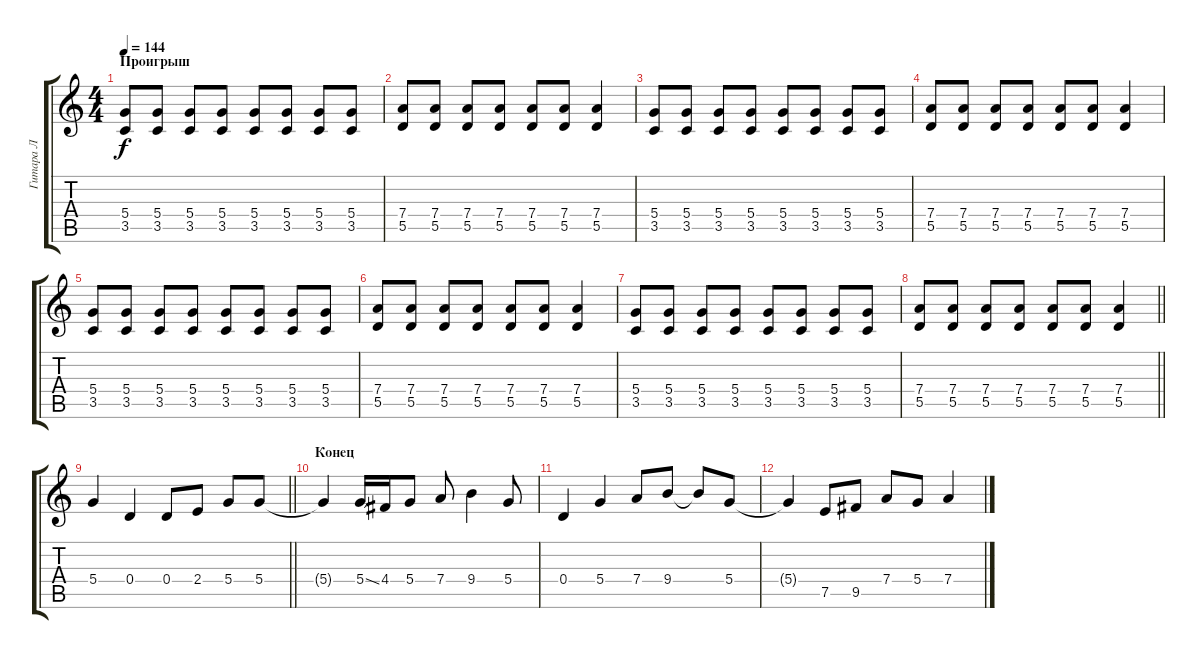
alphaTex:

\track ("Гитара Л" "Гитара Л") {instrument overdrivenguitar}
\staff {score tabs}
\tuning (E4 B3 G3 D3 A2 E2) {hide}
\ts (4 4)
\section ("" "Проигрыш")
\tempo 144
\clef g2
\ks c
(5.4 3.5).8{dy f} (5.4 3.5).8 (5.4 3.5).8 (5.4 3.5).8 (5.4 3.5).8 (5.4 3.5).8 (5.4 3.5).8 (5.4 3.5).8 |
(7.4 5.5).8 (7.4 5.5).8 (7.4 5.5).8 (7.4 5.5).8 (7.4 5.5).8 (7.4 5.5).8 (7.4 5.5).4 |
(5.4 3.5).8 (5.4 3.5).8 (5.4 3.5).8 (5.4 3.5).8 (5.4 3.5).8 (5.4 3.5).8 (5.4 3.5).8 (5.4 3.5).8 |
(7.4 5.5).8 (7.4 5.5).8 (7.4 5.5).8 (7.4 5.5).8 (7.4 5.5).8 (7.4 5.5).8 (7.4 5.5).4 |
(5.4 3.5).8 (5.4 3.5).8 (5.4 3.5).8 (5.4 3.5).8 (5.4 3.5).8 (5.4 3.5).8 (5.4 3.5).8 (5.4 3.5).8 |
(7.4 5.5).8 (7.4 5.5).8 (7.4 5.5).8 (7.4 5.5).8 (7.4 5.5).8 (7.4 5.5).8 (7.4 5.5).4 |
(5.4 3.5).8 (5.4 3.5).8 (5.4 3.5).8 (5.4 3.5).8 (5.4 3.5).8 (5.4 3.5).8 (5.4 3.5).8 (5.4 3.5).8 |
\barLineRight lightlight
(7.4 5.5).8 (7.4 5.5).8 (7.4 5.5).8 (7.4 5.5).8 (7.4 5.5).8 (7.4 5.5).8 (7.4 5.5).4 |
\section ("" "")
\barLineRight lightlight
5.4.4 0.4.4 0.4.8 2.4.8 5.4.8 5.4.8 |
\section ("" "Конец")
5.4{t}.4 5.4{ss}.16 4.4.16 5.4.8 7.4.8 9.4.4 5.4.8 |
0.4.4 5.4.4 7.4.8 9.4.8 9.4{t}.8 5.4.8 |
5.4{t}.4 7.5.8 9.5.8 7.4.8 5.4.8 7.4.4
